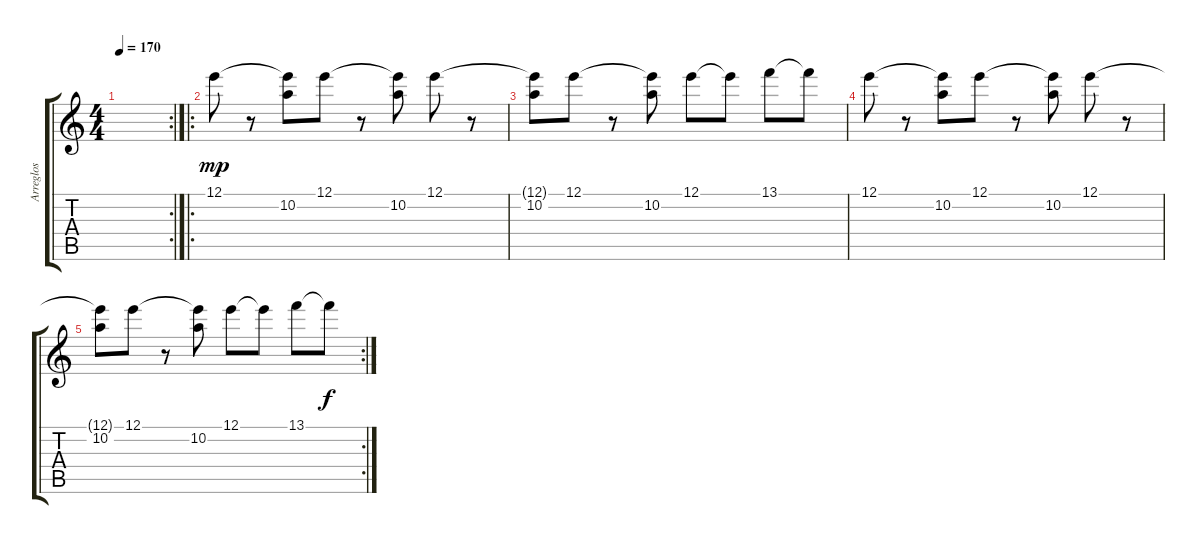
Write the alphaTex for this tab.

\track ("Arreglos" "Arreglos") {instrument electricguitarjazz}
\staff {score tabs}
\tuning (E4 B3 G3 D3 A2 E2) {hide}
\rc 2
\ts (4 4)
\tempo 170
\clef g2
\ks c
|
\ro
12.1.8{dy mp} r.8 (12.1{t} 10.2).8 12.1.8 r.8 (12.1{t} 10.2).8 12.1.8 r.8 |
(12.1{t} 10.2).8 12.1.8 r.8 (12.1{t} 10.2).8 12.1.8 12.1{t}.8 13.1.8 13.1{t}.8 |
12.1.8 r.8 (12.1{t} 10.2).8 12.1.8 r.8 (12.1{t} 10.2).8 12.1.8 r.8 |
\rc 2
(12.1{t} 10.2).8 12.1.8 r.8 (12.1{t} 10.2).8 12.1.8 12.1{t}.8 13.1.8 13.1{t}.8{dy f}
